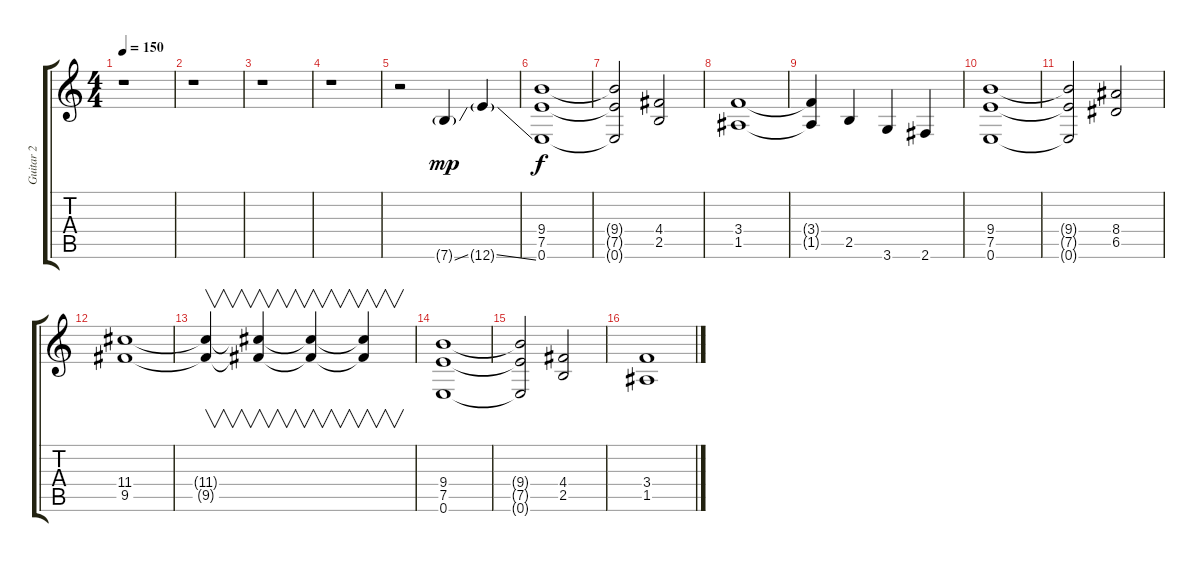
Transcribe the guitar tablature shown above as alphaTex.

\track ("Guitar 2" "Guitar 2") {instrument overdrivenguitar}
\staff {score tabs}
\tuning (E4 B3 G3 D3 A2 E2) {hide}
\ts (4 4)
\tempo 150
\clef g2
\ks c
r.1{dy mp instrument overdrivenguitar} |
r.1 |
r.1 |
r.1 |
r.2 7.6{ss g}.4 12.6{ss g}.4 |
(9.4 7.5 0.6).1{dy f} |
(9.4{t} 7.5{t} 0.6{t}).2 (4.4 2.5).2 |
(3.4 1.5).1 |
(3.4{t} 1.5{t}).4 2.5.4 3.6.4 2.6.4 |
(9.4 7.5 0.6).1 |
(9.4{t} 7.5{t} 0.6{t}).2 (8.4 6.5).2 |
(11.4 9.5).1 |
(11.4{t} 9.5{t}).4{v} (11.4{t} 9.5{t}).4{v} (11.4{t} 9.5{t}).4{v} (11.4{t} 9.5{t}).4{v} |
(9.4 7.5 0.6).1 |
(9.4{t} 7.5{t} 0.6{t}).2 (4.4 2.5).2 |
(3.4 1.5).1
